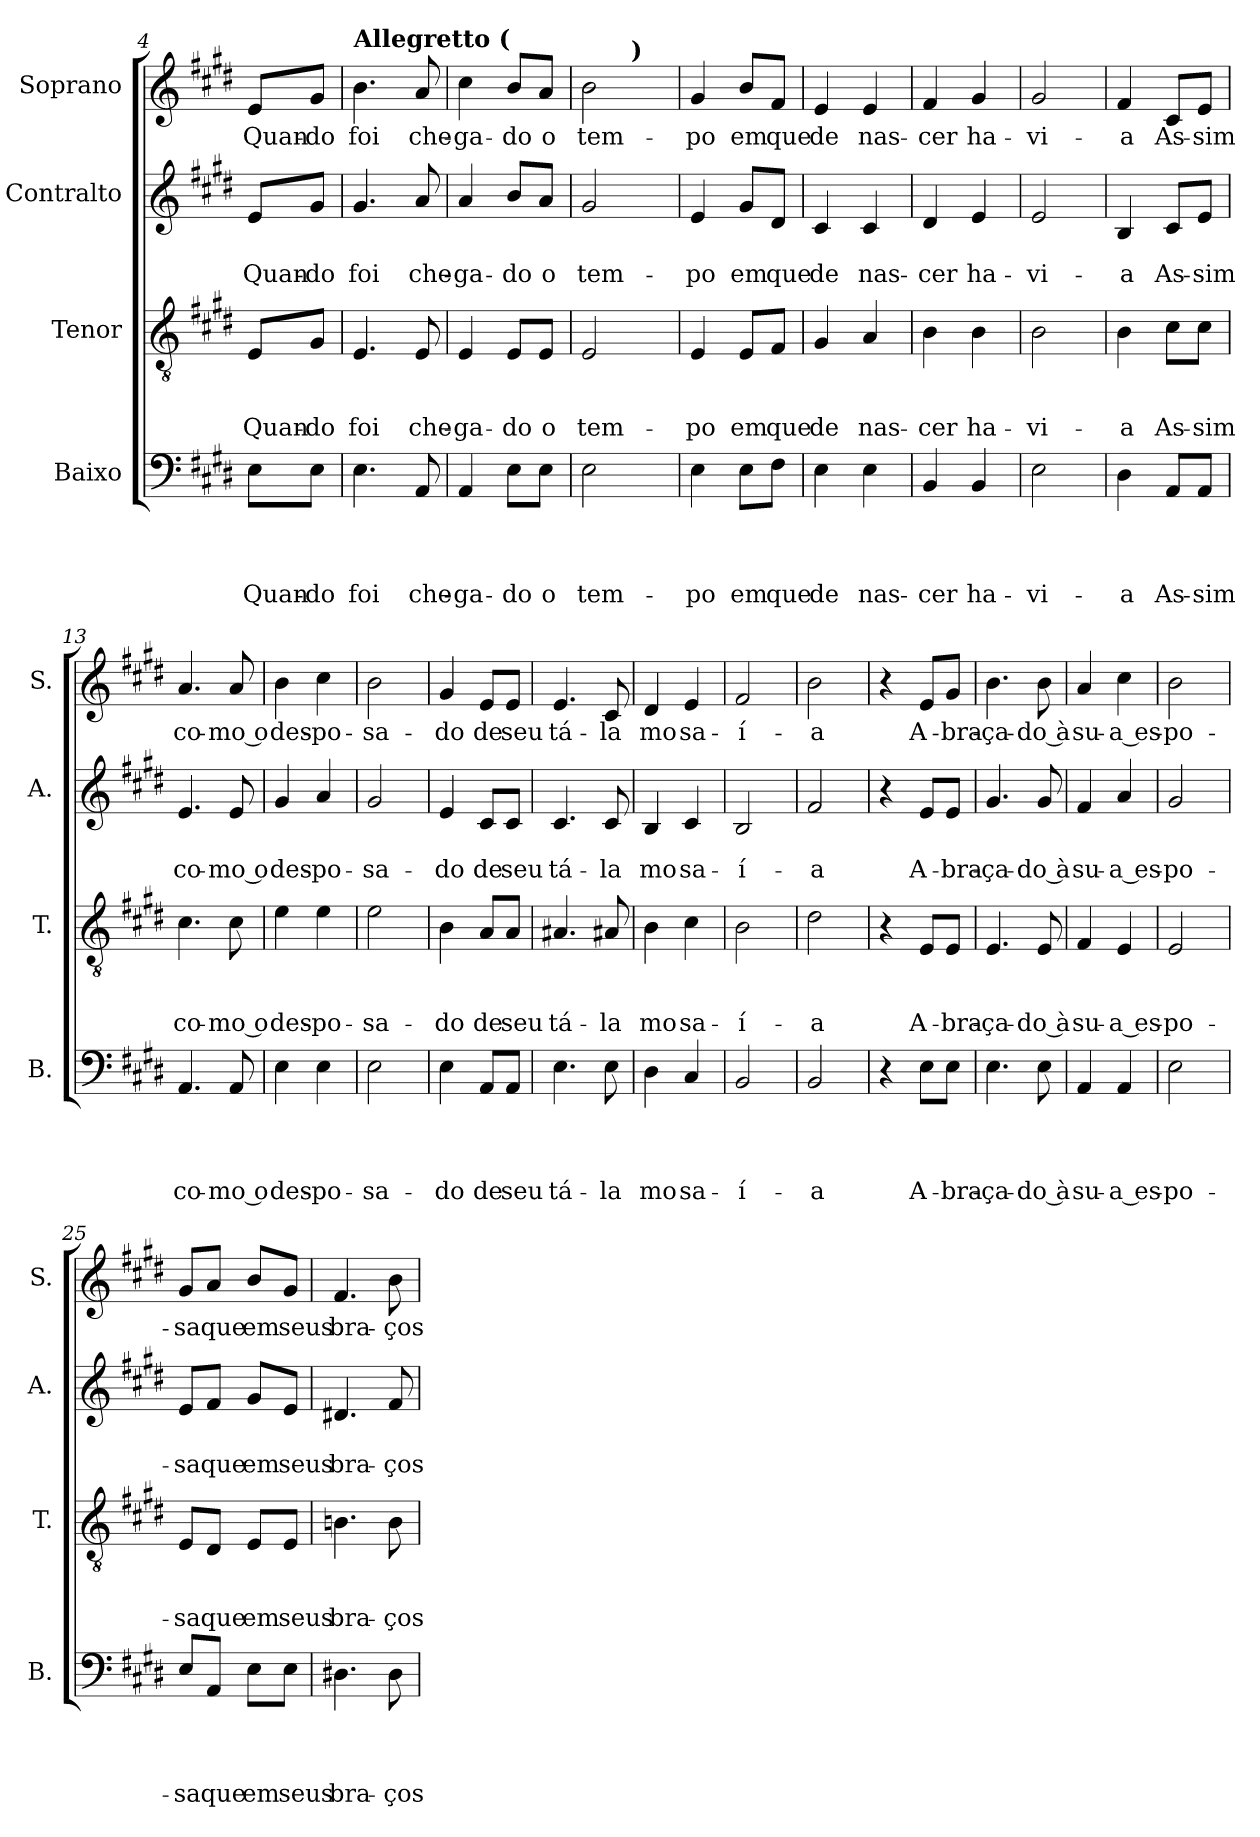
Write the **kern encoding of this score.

**kern	**text	**text	**text	**text	**kern	**text	**text	**text	**kern	**text	**text	**kern	**text
*part4	*part4	*part4	*part4	*part4	*part3	*part3	*part3	*part3	*part2	*part2	*part2	*part1	*part1
*staff4	*staff4	*staff4	*staff4	*staff4	*staff3	*staff3	*staff3	*staff3	*staff2	*staff2	*staff2	*staff1	*staff1
*I"Baixo	*	*	*	*	*I"Tenor	*	*	*	*I"Contralto	*	*	*I"Soprano	*
*I'B.	*	*	*	*	*I'T.	*	*	*	*I'A.	*	*	*I'S.	*
*clefF4	*	*	*	*	*clefGv2	*	*	*	*clefG2	*	*	*clefG2	*
*k[f#c#g#d#]	*	*	*	*	*k[f#c#g#d#]	*	*	*	*k[f#c#g#d#]	*	*	*k[f#c#g#d#]	*
*E:	*	*	*	*	*E:	*	*	*	*E:	*	*	*E:	*
=4	=4	=4	=4	=4	=4	=4	=4	=4	=4	=4	=4	=4	=4
!	!	!	!	!LO:LY:b	!	!	!	!LO:LY:b	!	!	!LO:LY:b	!	!LO:LY:b
8E\L	.	.	.	Quan-	8E/L	.	.	Quan-	8e/L	.	Quan-	8e/L	Quan-
!	!	!	!	!LO:LY:b	!	!	!	!LO:LY:b	!	!	!LO:LY:b	!	!LO:LY:b
8E\J	.	.	.	-do	8G#/J	.	.	-do	8g#/J	.	-do	8g#/J	-do
=5	=5	=5	=5	=5	=5	=5	=5	=5	=5	=5	=5	=5	=5
!	!	!	!	!	!	!	!	!	!	!	!	!LO:TX:a:B:t=Allegretto (	!
!	!	!	!	!LO:LY:b	!	!	!	!LO:LY:b	!	!	!LO:LY:b	!	!LO:LY:b
4.E\	.	.	.	foi	4.E/	.	.	foi	4.g#/	.	foi	4.b\	foi
!	!	!	!	!LO:LY:b	!	!	!	!LO:LY:b	!	!	!LO:LY:b	!	!LO:LY:b
8AA/	.	.	.	che-	8E/	.	.	che-	8a/	.	che-	8a/	che-
=6	=6	=6	=6	=6	=6	=6	=6	=6	=6	=6	=6	=6	=6
!	!	!	!	!LO:LY:b	!	!	!	!LO:LY:b	!	!	!LO:LY:b	!	!LO:LY:b
4AA/	.	.	.	-ga-	4E/	.	.	-ga-	4a/	.	-ga-	4cc#\	-ga-
!	!	!	!	!LO:LY:b	!	!	!	!LO:LY:b	!	!	!LO:LY:b	!	!LO:LY:b
8E\L	.	.	.	-do	8E/L	.	.	-do	8b/L	.	-do	8b/L	-do
*	*	*	*	*	*	*	*	*	*	*	*	*MM95	*
!	!	!	!	!LO:LY:b	!	!	!	!LO:LY:b	!	!	!LO:LY:b	!	!LO:LY:b
8E\J	.	.	.	o	8E/J	.	.	o	8a/J	.	o	8a/J	o
=7	=7	=7	=7	=7	=7	=7	=7	=7	=7	=7	=7	=7	=7
!	!	!	!	!LO:LY:b	!	!	!	!LO:LY:b	!	!	!LO:LY:b	!	!LO:LY:b
*	*	*	*	*	*	*	*	*	*	*	*	*^	*
2E\	.	.	.	tem-	2E/	.	.	tem-	2g#/	.	tem-	2b\	4ryy	tem-
!	!	!	!	!	!	!	!	!	!	!	!	!	!LO:TX:a:B:t=)	!
.	.	.	.	.	.	.	.	.	.	.	.	.	4ryy	.
=8	=8	=8	=8	=8	=8	=8	=8	=8	=8	=8	=8	=8	=8	=8
!	!	!	!	!LO:LY:b	!	!	!	!LO:LY:b	!	!	!LO:LY:b	!	!	!LO:LY:b
*	*	*	*	*	*	*	*	*	*	*	*	*v	*v	*
4E\	.	.	.	-po	4E/	.	.	-po	4e/	.	-po	4g#/	-po
!	!	!	!	!LO:LY:b	!	!	!	!LO:LY:b	!	!	!LO:LY:b	!	!LO:LY:b
8E\L	.	.	.	em	8E/L	.	.	em	8g#/L	.	em	8b/L	em
!	!	!	!	!LO:LY:b	!	!	!	!LO:LY:b	!	!	!LO:LY:b	!	!LO:LY:b
8F#\J	.	.	.	que	8F#/J	.	.	que	8d#/J	.	que	8f#/J	que
=9	=9	=9	=9	=9	=9	=9	=9	=9	=9	=9	=9	=9	=9
!	!	!	!	!LO:LY:b	!	!	!	!LO:LY:b	!	!	!LO:LY:b	!	!LO:LY:b
4E\	.	.	.	de	4G#/	.	.	de	4c#/	.	de	4e/	de
!	!	!	!	!LO:LY:b	!	!	!	!LO:LY:b	!	!	!LO:LY:b	!	!LO:LY:b
4E\	.	.	.	nas-	4A/	.	.	nas-	4c#/	.	nas-	4e/	nas-
=10	=10	=10	=10	=10	=10	=10	=10	=10	=10	=10	=10	=10	=10
!	!	!	!	!LO:LY:b	!	!	!	!LO:LY:b	!	!	!LO:LY:b	!	!LO:LY:b
4BB/	.	.	.	-cer	4B\	.	.	-cer	4d#/	.	-cer	4f#/	-cer
!	!	!	!	!LO:LY:b	!	!	!	!LO:LY:b	!	!	!LO:LY:b	!	!LO:LY:b
4BB/	.	.	.	ha-	4B\	.	.	ha-	4e/	.	ha-	4g#/	ha-
=11	=11	=11	=11	=11	=11	=11	=11	=11	=11	=11	=11	=11	=11
!	!	!	!	!LO:LY:b	!	!	!	!LO:LY:b	!	!	!LO:LY:b	!	!LO:LY:b
2E\	.	.	.	-vi-	2B\	.	.	-vi-	2e/	.	-vi-	2g#/	-vi-
=12	=12	=12	=12	=12	=12	=12	=12	=12	=12	=12	=12	=12	=12
!	!	!	!	!LO:LY:b	!	!	!	!LO:LY:b	!	!	!LO:LY:b	!	!LO:LY:b
4D#\	.	.	.	-a	4B\	.	.	-a	4B/	.	-a	4f#/	-a
!	!	!	!	!LO:LY:b	!	!	!	!LO:LY:b	!	!	!LO:LY:b	!	!LO:LY:b
8AA/L	.	.	.	As-	8c#\L	.	.	As-	8c#/L	.	As-	8c#/L	As-
!	!	!	!	!LO:LY:b	!	!	!	!LO:LY:b	!	!	!LO:LY:b	!	!LO:LY:b
8AA/J	.	.	.	-sim	8c#\J	.	.	-sim	8e/J	.	-sim	8e/J	-sim
!!LO:LB:g=z
=13	=13	=13	=13	=13	=13	=13	=13	=13	=13	=13	=13	=13	=13
!	!	!	!	!LO:LY:b	!	!	!	!LO:LY:b	!	!	!LO:LY:b	!	!LO:LY:b
4.AA/	.	.	.	co-	4.c#\	.	.	co-	4.e/	.	co-	4.a/	co-
!	!	!	!	!LO:LY:b:rj	!	!	!	!LO:LY:b:rj	!	!	!LO:LY:b:rj	!	!LO:LY:b:rj
8AA/	.	.	.	-mo o	8c#\	.	.	-mo o	8e/	.	-mo o	8a/	-mo o
=14	=14	=14	=14	=14	=14	=14	=14	=14	=14	=14	=14	=14	=14
!	!	!	!	!LO:LY:b	!	!	!	!LO:LY:b	!	!	!LO:LY:b	!	!LO:LY:b
4E\	.	.	.	des-	4e\	.	.	des-	4g#/	.	des-	4b\	des-
!	!	!	!	!LO:LY:b	!	!	!	!LO:LY:b	!	!	!LO:LY:b	!	!LO:LY:b
4E\	.	.	.	-po-	4e\	.	.	-po-	4a/	.	-po-	4cc#\	-po-
=15	=15	=15	=15	=15	=15	=15	=15	=15	=15	=15	=15	=15	=15
!	!	!	!	!LO:LY:b	!	!	!	!LO:LY:b	!	!	!LO:LY:b	!	!LO:LY:b
2E\	.	.	.	-sa-	2e\	.	.	-sa-	2g#/	.	-sa-	2b\	-sa-
=16	=16	=16	=16	=16	=16	=16	=16	=16	=16	=16	=16	=16	=16
!	!	!	!	!LO:LY:b	!	!	!	!LO:LY:b	!	!	!LO:LY:b	!	!LO:LY:b
4E\	.	.	.	-do	4B\	.	.	-do	4e/	.	-do	4g#/	-do
!	!	!	!	!LO:LY:b	!	!	!	!LO:LY:b	!	!	!LO:LY:b	!	!LO:LY:b
8AA/L	.	.	.	de	8A/L	.	.	de	8c#/L	.	de	8e/L	de
!	!	!	!	!LO:LY:b	!	!	!	!LO:LY:b	!	!	!LO:LY:b	!	!LO:LY:b
8AA/J	.	.	.	seu	8A/J	.	.	seu	8c#/J	.	seu	8e/J	seu
=17	=17	=17	=17	=17	=17	=17	=17	=17	=17	=17	=17	=17	=17
!	!	!	!	!LO:LY:b	!	!	!	!LO:LY:b	!	!	!LO:LY:b	!	!LO:LY:b
4.E\	.	.	.	tá-	4.A#X/	.	.	tá-	4.c#/	.	tá-	4.e/	tá-
!	!	!	!	!LO:LY:b	!	!	!	!LO:LY:b	!	!	!LO:LY:b	!	!LO:LY:b
8E\	.	.	.	-la	8A#X/	.	.	-la	8c#/	.	-la	8c#/	-la
=18	=18	=18	=18	=18	=18	=18	=18	=18	=18	=18	=18	=18	=18
!	!	!	!	!LO:LY:b	!	!	!	!LO:LY:b	!	!	!LO:LY:b	!	!LO:LY:b
4D#\	.	.	.	mo	4B\	.	.	mo	4B/	.	mo	4d#/	mo
!	!	!	!	!LO:LY:b	!	!	!	!LO:LY:b	!	!	!LO:LY:b	!	!LO:LY:b
4C#/	.	.	.	sa-	4c#\	.	.	sa-	4c#/	.	sa-	4e/	sa-
=19	=19	=19	=19	=19	=19	=19	=19	=19	=19	=19	=19	=19	=19
!	!	!	!	!LO:LY:b	!	!	!	!LO:LY:b	!	!	!LO:LY:b	!	!LO:LY:b
2BB/	.	.	.	-í-	2B\	.	.	-í-	2B/	.	-í-	2f#/	-í-
=20	=20	=20	=20	=20	=20	=20	=20	=20	=20	=20	=20	=20	=20
!	!	!	!	!LO:LY:b	!	!	!	!LO:LY:b	!	!	!LO:LY:b	!	!LO:LY:b
2BB/	.	.	.	-a	2d#\	.	.	-a	2f#/	.	-a	2b\	-a
=21	=21	=21	=21	=21	=21	=21	=21	=21	=21	=21	=21	=21	=21
4r	.	.	.	.	4r	.	.	.	4r	.	.	4r	.
!	!	!	!	!LO:LY:b	!	!	!	!LO:LY:b	!	!	!LO:LY:b	!	!LO:LY:b
8E\L	.	.	.	A-	8E/L	.	.	A-	8e/L	.	A-	8e/L	A-
!	!	!	!	!LO:LY:b	!	!	!	!LO:LY:b	!	!	!LO:LY:b	!	!LO:LY:b
8E\J	.	.	.	-bra-	8E/J	.	.	-bra-	8e/J	.	-bra-	8g#/J	-bra-
=22	=22	=22	=22	=22	=22	=22	=22	=22	=22	=22	=22	=22	=22
!	!	!	!	!LO:LY:b	!	!	!	!LO:LY:b	!	!	!LO:LY:b	!	!LO:LY:b
4.E\	.	.	.	-ça-	4.E/	.	.	-ça-	4.g#/	.	-ça-	4.b\	-ça-
!	!	!	!	!LO:LY:b:rj	!	!	!	!LO:LY:b:rj	!	!	!LO:LY:b:rj	!	!LO:LY:b:rj
8E\	.	.	.	-do à	8E/	.	.	-do à	8g#/	.	-do à	8b\	-do à
!!LO:PB:g=z
=23	=23	=23	=23	=23	=23	=23	=23	=23	=23	=23	=23	=23	=23
!	!	!	!	!LO:LY:b	!	!	!	!LO:LY:b	!	!	!LO:LY:b	!	!LO:LY:b
4AA/	.	.	.	su-	4F#/	.	.	su-	4f#/	.	su-	4a/	su-
!	!	!	!	!LO:LY:b:rj	!	!	!	!LO:LY:b:rj	!	!	!LO:LY:b:rj	!	!LO:LY:b:rj
4AA/	.	.	.	-a es-	4E/	.	.	-a es-	4a/	.	-a es-	4cc#\	-a es-
=24	=24	=24	=24	=24	=24	=24	=24	=24	=24	=24	=24	=24	=24
!	!	!	!	!LO:LY:b	!	!	!	!LO:LY:b	!	!	!LO:LY:b	!	!LO:LY:b
2E\	.	.	.	-po-	2E/	.	.	-po-	2g#/	.	-po-	2b\	-po-
=25	=25	=25	=25	=25	=25	=25	=25	=25	=25	=25	=25	=25	=25
!	!	!	!	!LO:LY:b	!	!	!	!LO:LY:b	!	!	!LO:LY:b	!	!LO:LY:b
8E/L	.	.	.	-sa	8E/L	.	.	-sa	8e/L	.	-sa	8g#/L	-sa
!	!	!	!	!LO:LY:b	!	!	!	!LO:LY:b	!	!	!LO:LY:b	!	!LO:LY:b
8AA/J	.	.	.	que	8D#/J	.	.	que	8f#/J	.	que	8a/J	que
!	!	!	!	!LO:LY:b	!	!	!	!LO:LY:b	!	!	!LO:LY:b	!	!LO:LY:b
8E\L	.	.	.	em	8E/L	.	.	em	8g#/L	.	em	8b/L	em
!	!	!	!	!LO:LY:b	!	!	!	!LO:LY:b	!	!	!LO:LY:b	!	!LO:LY:b
8E\J	.	.	.	seus	8E/J	.	.	seus	8e/J	.	seus	8g#/J	seus
=26	=26	=26	=26	=26	=26	=26	=26	=26	=26	=26	=26	=26	=26
!	!	!	!	!LO:LY:b	!	!	!	!LO:LY:b	!	!	!LO:LY:b	!	!LO:LY:b
4.D#X\	.	.	.	bra-	4.Bn\	.	.	bra-	4.d#X/	.	bra-	4.f#/	bra-
!	!	!	!	!LO:LY:b	!	!	!	!LO:LY:b	!	!	!LO:LY:b	!	!LO:LY:b
8D#\	.	.	.	-ços	8B\	.	.	-ços	8f#/	.	-ços	8b\	-ços
=	=	=	=	=	=	=	=	=	=	=	=	=	=
*-	*-	*-	*-	*-	*-	*-	*-	*-	*-	*-	*-	*-	*-
